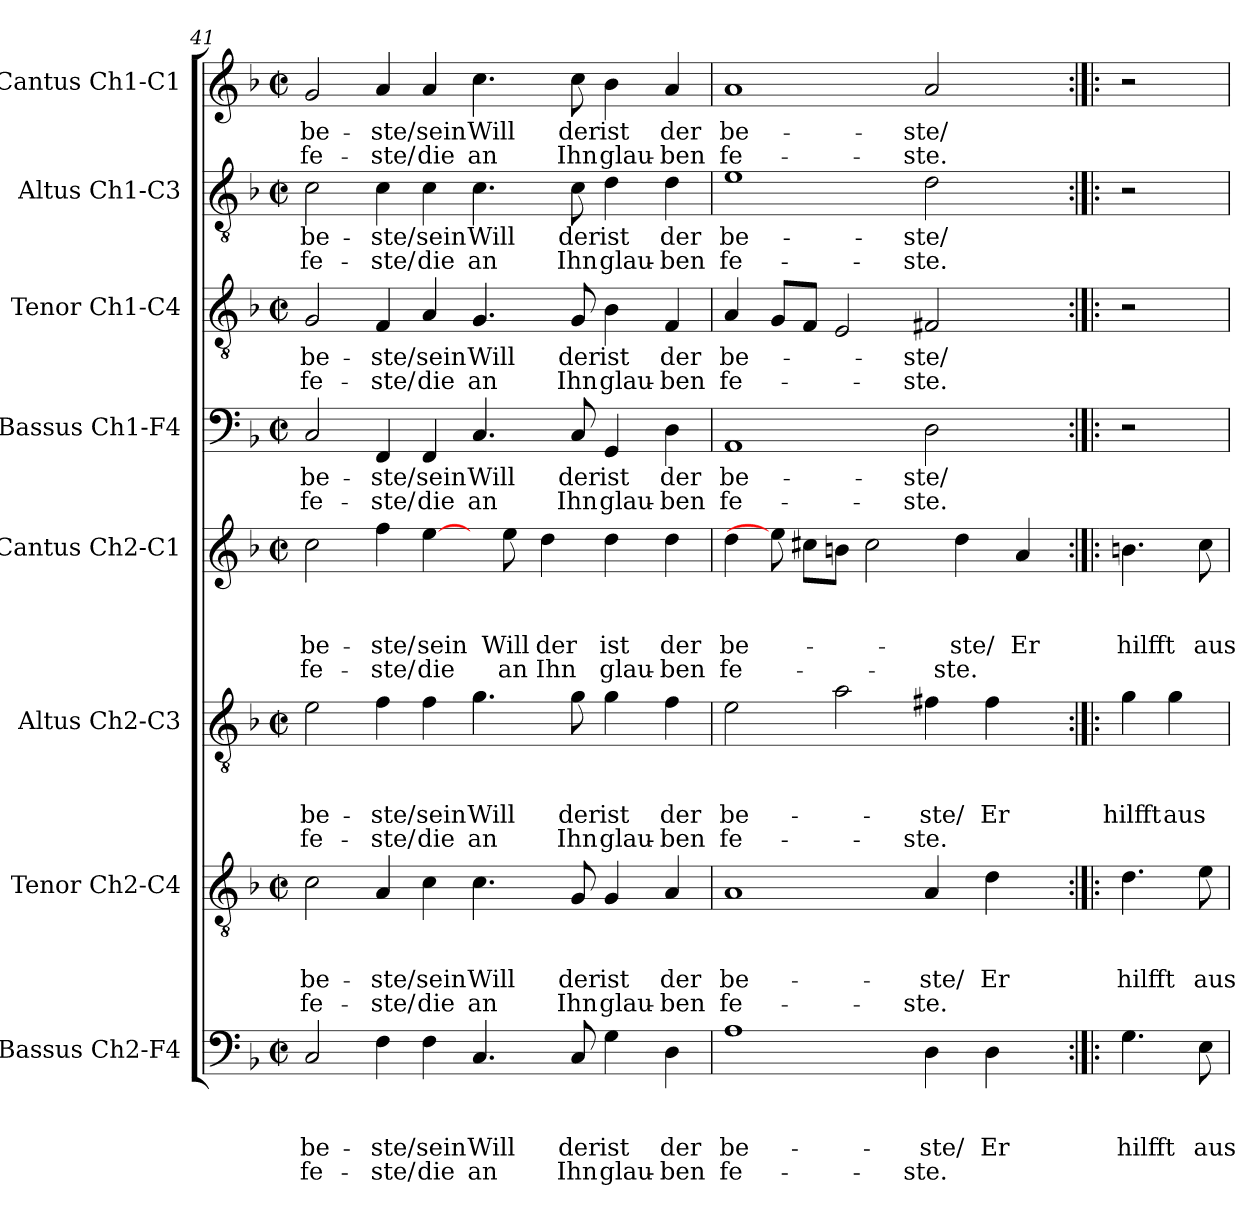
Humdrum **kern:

**kern	**text	**text	**text	**text	**kern	**text	**text	**text	**text	**kern	**text	**text	**text	**text	**kern	**text	**text	**text	**text	**kern	**text	**text	**kern	**text	**text	**kern	**text	**text	**kern	**text	**text
*part8	*part8	*part8	*part8	*part8	*part7	*part7	*part7	*part7	*part7	*part6	*part6	*part6	*part6	*part6	*part5	*part5	*part5	*part5	*part5	*part4	*part4	*part4	*part3	*part3	*part3	*part2	*part2	*part2	*part1	*part1	*part1
*staff8	*staff8	*staff8	*staff8	*staff8	*staff7	*staff7	*staff7	*staff7	*staff7	*staff6	*staff6	*staff6	*staff6	*staff6	*staff5	*staff5	*staff5	*staff5	*staff5	*staff4	*staff4	*staff4	*staff3	*staff3	*staff3	*staff2	*staff2	*staff2	*staff1	*staff1	*staff1
*I"Bassus Ch2-F4	*	*	*	*	*I"Tenor Ch2-C4	*	*	*	*	*I"Altus Ch2-C3	*	*	*	*	*I"Cantus Ch2-C1	*	*	*	*	*I"Bassus Ch1-F4	*	*	*I"Tenor Ch1-C4	*	*	*I"Altus Ch1-C3	*	*	*I"Cantus Ch1-C1	*	*
*I'B2	*	*	*	*	*I'T2	*	*	*	*	*I'A2	*	*	*	*	*I'C2	*	*	*	*	*I'B	*	*	*I'T	*	*	*I'A	*	*	*I'C	*	*
*clefF4	*	*	*	*	*clefGv2	*	*	*	*	*clefGv2	*	*	*	*	*clefG2	*	*	*	*	*clefF4	*	*	*clefGv2	*	*	*clefGv2	*	*	*clefG2	*	*
*k[b-]	*	*	*	*	*k[b-]	*	*	*	*	*k[b-]	*	*	*	*	*k[b-]	*	*	*	*	*k[b-]	*	*	*k[b-]	*	*	*k[b-]	*	*	*k[b-]	*	*
*F:	*	*	*	*	*F:	*	*	*	*	*F:	*	*	*	*	*F:	*	*	*	*	*F:	*	*	*F:	*	*	*F:	*	*	*F:	*	*
*M2/2	*	*	*	*	*M2/2	*	*	*	*	*M2/2	*	*	*	*	*M2/2	*	*	*	*	*M2/2	*	*	*M2/2	*	*	*M2/2	*	*	*M2/2	*	*
*met(c|)	*	*	*	*	*met(c|)	*	*	*	*	*met(c|)	*	*	*	*	*met(c|)	*	*	*	*	*met(c|)	*	*	*met(c|)	*	*	*met(c|)	*	*	*met(c|)	*	*
=41	=41	=41	=41	=41	=41	=41	=41	=41	=41	=41	=41	=41	=41	=41	=41	=41	=41	=41	=41	=41	=41	=41	=41	=41	=41	=41	=41	=41	=41	=41	=41
!	!	!	!LO:LY:b	!LO:LY:b	!	!	!	!LO:LY:b	!LO:LY:b	!	!	!	!LO:LY:b	!LO:LY:b	!	!	!	!LO:LY:b	!LO:LY:b	!	!LO:LY:b	!LO:LY:b	!	!LO:LY:b	!LO:LY:b	!	!LO:LY:b	!LO:LY:b	!	!LO:LY:b	!LO:LY:b
2C/	.	.	be-	fe-	2c\	.	.	be-	fe-	2e\	.	.	be-	fe-	2cc\	.	.	be-	fe-	2C/	be-	fe-	2G/	be-	fe-	2c\	be-	fe-	2g/	be-	fe-
!	!	!	!LO:LY:b	!LO:LY:b	!	!	!	!LO:LY:b	!LO:LY:b	!	!	!	!LO:LY:b	!LO:LY:b	!	!	!	!LO:LY:b	!LO:LY:b	!	!LO:LY:b	!LO:LY:b	!	!LO:LY:b	!LO:LY:b	!	!LO:LY:b	!LO:LY:b	!	!LO:LY:b	!LO:LY:b
4F\	.	.	-ste/	-ste/	4A/	.	.	-ste/	-ste/	4f\	.	.	-ste/	-ste/	4ff\	.	.	-ste/	-ste/	4FF/	-ste/	-ste/	4F/	-ste/	-ste/	4c\	-ste/	-ste/	4a/	-ste/	-ste/
!	!	!	!LO:LY:b	!LO:LY:b	!	!	!	!LO:LY:b	!LO:LY:b	!	!	!	!LO:LY:b	!LO:LY:b	!	!	!	!LO:LY:b	!LO:LY:b	!	!LO:LY:b	!LO:LY:b	!	!LO:LY:b	!LO:LY:b	!	!LO:LY:b	!LO:LY:b	!	!LO:LY:b	!LO:LY:b
4F\	.	.	sein	die	4c\	.	.	sein	die	4f\	.	.	sein	die	[4ee\	.	.	sein	die	4FF/	sein	die	4A/	sein	die	4c\	sein	die	4a/	sein	die
!	!	!	!LO:LY:b	!LO:LY:b	!	!	!	!LO:LY:b	!LO:LY:b	!	!	!	!LO:LY:b	!LO:LY:b	!	!	!	!	!	!	!LO:LY:b	!LO:LY:b	!	!LO:LY:b	!LO:LY:b	!	!LO:LY:b	!LO:LY:b	!	!LO:LY:b	!LO:LY:b
4.C/	.	.	Will	an	4.c\	.	.	Will	an	4.g\	.	.	Will	an	8ryy	.	.	.	.	4.C/	Will	an	4.G/	Will	an	4.c\	Will	an	4.cc\	Will	an
!	!	!	!	!	!	!	!	!	!	!	!	!	!	!	!	!	!	!LO:LY:b	!LO:LY:b	!	!	!	!	!	!	!	!	!	!	!	!
.	.	.	.	.	.	.	.	.	.	.	.	.	.	.	8ee\	.	.	Will	an	.	.	.	.	.	.	.	.	.	.	.	.
!	!	!	!	!	!	!	!	!	!	!	!	!	!	!	!	!	!	!LO:LY:b	!LO:LY:b	!	!	!	!	!	!	!	!	!	!	!	!
.	.	.	.	.	.	.	.	.	.	.	.	.	.	.	4dd\	.	.	der	Ihn	.	.	.	.	.	.	.	.	.	.	.	.
!	!	!	!LO:LY:b	!LO:LY:b	!	!	!	!LO:LY:b	!LO:LY:b	!	!	!	!LO:LY:b	!LO:LY:b	!	!	!	!	!	!	!LO:LY:b	!LO:LY:b	!	!LO:LY:b	!LO:LY:b	!	!LO:LY:b	!LO:LY:b	!	!LO:LY:b	!LO:LY:b
8C/	.	.	der	Ihn	8G/	.	.	der	Ihn	8g\	.	.	der	Ihn	.	.	.	.	.	8C/	der	Ihn	8G/	der	Ihn	8c\	der	Ihn	8cc\	der	Ihn
!	!	!	!LO:LY:b	!LO:LY:b	!	!	!	!LO:LY:b	!LO:LY:b	!	!	!	!LO:LY:b	!LO:LY:b	!	!	!	!LO:LY:b	!LO:LY:b	!	!LO:LY:b	!LO:LY:b	!	!LO:LY:b	!LO:LY:b	!	!LO:LY:b	!LO:LY:b	!	!LO:LY:b	!LO:LY:b
4G\	.	.	ist	glau-	4G/	.	.	ist	glau-	4g\	.	.	ist	glau-	4dd\	.	.	ist	glau-	4GG/	ist	glau-	4B-\	ist	glau-	4d\	ist	glau-	4b-\	ist	glau-
!	!	!	!LO:LY:b	!LO:LY:b	!	!	!	!LO:LY:b	!LO:LY:b	!	!	!	!LO:LY:b	!LO:LY:b	!	!	!	!LO:LY:b	!LO:LY:b	!	!LO:LY:b	!LO:LY:b	!	!LO:LY:b	!LO:LY:b	!	!LO:LY:b	!LO:LY:b	!	!LO:LY:b	!LO:LY:b
4D\	.	.	der	-ben	4A/	.	.	der	-ben	4f\	.	.	der	-ben	4dd\	.	.	der	-ben	4D\	der	-ben	4F/	der	-ben	4d\	der	-ben	4a/	der	-ben
=42	=42	=42	=42	=42	=42	=42	=42	=42	=42	=42	=42	=42	=42	=42	=42	=42	=42	=42	=42	=42	=42	=42	=42	=42	=42	=42	=42	=42	=42	=42	=42
!	!	!	!LO:LY:b	!LO:LY:b	!	!	!	!LO:LY:b	!LO:LY:b	!	!	!	!LO:LY:b	!LO:LY:b	!	!	!	!LO:LY:b	!LO:LY:b	!	!LO:LY:b	!LO:LY:b	!	!LO:LY:b	!LO:LY:b	!	!LO:LY:b	!LO:LY:b	!	!LO:LY:b	!LO:LY:b
1A	.	.	be-	fe-	1A	.	.	be-	fe-	2e\	.	.	be-	fe-	4dd\	.	.	be-	fe-	1AA	be-	fe-	4A/	be-	fe-	1e	be-	fe-	1a	be-	fe-
.	.	.	.	.	.	.	.	.	.	.	.	.	.	.	8ee\]	.	.	.	.	.	.	.	8G/L	.	.	.	.	.	.	.	.
.	.	.	.	.	.	.	.	.	.	.	.	.	.	.	8cc#X\L	.	.	.	.	.	.	.	8F/J	.	.	.	.	.	.	.	.
.	.	.	.	.	.	.	.	.	.	2a\	.	.	.	.	8bn\J	.	.	.	.	.	.	.	2E/	.	.	.	.	.	.	.	.
.	.	.	.	.	.	.	.	.	.	.	.	.	.	.	2cc#\	.	.	.	.	.	.	.	.	.	.	.	.	.	.	.	.
!	!	!	!LO:LY:b	!LO:LY:b	!	!	!	!LO:LY:b	!LO:LY:b	!	!	!	!LO:LY:b	!LO:LY:b	!	!	!	!	!	!	!LO:LY:b	!LO:LY:b	!	!LO:LY:b	!LO:LY:b	!	!LO:LY:b	!LO:LY:b	!	!LO:LY:b	!LO:LY:b
4D\	.	.	-ste/	-ste.	4A/	.	.	-ste/	-ste.	4f#X\	.	.	-ste/	-ste.	.	.	.	.	.	2D\	-ste/	-ste.	2F#X/	-ste/	-ste.	2d\	-ste/	-ste.	2a/	-ste/	-ste.
!	!	!	!	!	!	!	!	!	!	!	!	!	!	!	!	!	!	!LO:LY:b	!LO:LY:b	!	!	!	!	!	!	!	!	!	!	!	!
.	.	.	.	.	.	.	.	.	.	.	.	.	.	.	4dd\	.	.	-ste/	-ste.	.	.	.	.	.	.	.	.	.	.	.	.
!	!	!	!LO:LY:b	!	!	!	!	!LO:LY:b	!	!	!	!	!LO:LY:b	!	!	!	!	!	!	!	!	!	!	!	!	!	!	!	!	!	!
4D\	.	.	Er	.	4d\	.	.	Er	.	4f#\	.	.	Er	.	.	.	.	.	.	.	.	.	.	.	.	.	.	.	.	.	.
!	!	!	!	!	!	!	!	!	!	!	!	!	!	!	!	!	!	!LO:LY:b	!	!	!	!	!	!	!	!	!	!	!	!	!
.	.	.	.	.	.	.	.	.	.	.	.	.	.	.	4a/	.	.	Er	.	.	.	.	.	.	.	.	.	.	.	.	.
8ryy	.	.	.	.	8ryy	.	.	.	.	8ryy	.	.	.	.	.	.	.	.	.	8ryy	.	.	8ryy	.	.	8ryy	.	.	8ryy	.	.
!!LO:PB:g=z
=43:|!|:	=43:|!|:	=43:|!|:	=43:|!|:	=43:|!|:	=43:|!|:	=43:|!|:	=43:|!|:	=43:|!|:	=43:|!|:	=43:|!|:	=43:|!|:	=43:|!|:	=43:|!|:	=43:|!|:	=43:|!|:	=43:|!|:	=43:|!|:	=43:|!|:	=43:|!|:	=43:|!|:	=43:|!|:	=43:|!|:	=43:|!|:	=43:|!|:	=43:|!|:	=43:|!|:	=43:|!|:	=43:|!|:	=43:|!|:	=43:|!|:	=43:|!|:
!	!	!	!LO:LY:b	!	!	!	!	!LO:LY:b	!	!	!	!	!LO:LY:b	!	!	!	!	!LO:LY:b	!	!	!	!	!	!	!	!	!	!	!	!	!
4.G\	.	.	hilfft	.	4.d\	.	.	hilfft	.	4g\	.	.	hilfft	.	4.bn\	.	.	hilfft	.	2r	.	.	2r	.	.	2r	.	.	2r	.	.
!	!	!	!	!	!	!	!	!	!	!	!	!	!LO:LY:b	!	!	!	!	!	!	!	!	!	!	!	!	!	!	!	!	!	!
.	.	.	.	.	.	.	.	.	.	4g\	.	.	aus	.	.	.	.	.	.	.	.	.	.	.	.	.	.	.	.	.	.
!	!	!	!LO:LY:b	!	!	!	!	!LO:LY:b	!	!	!	!	!	!	!	!	!	!LO:LY:b	!	!	!	!	!	!	!	!	!	!	!	!	!
8E\	.	.	aus	.	8e\	.	.	aus	.	.	.	.	.	.	8cc\	.	.	aus	.	.	.	.	.	.	.	.	.	.	.	.	.
=	=	=	=	=	=	=	=	=	=	=	=	=	=	=	=	=	=	=	=	=	=	=	=	=	=	=	=	=	=	=	=
*-	*-	*-	*-	*-	*-	*-	*-	*-	*-	*-	*-	*-	*-	*-	*-	*-	*-	*-	*-	*-	*-	*-	*-	*-	*-	*-	*-	*-	*-	*-	*-
